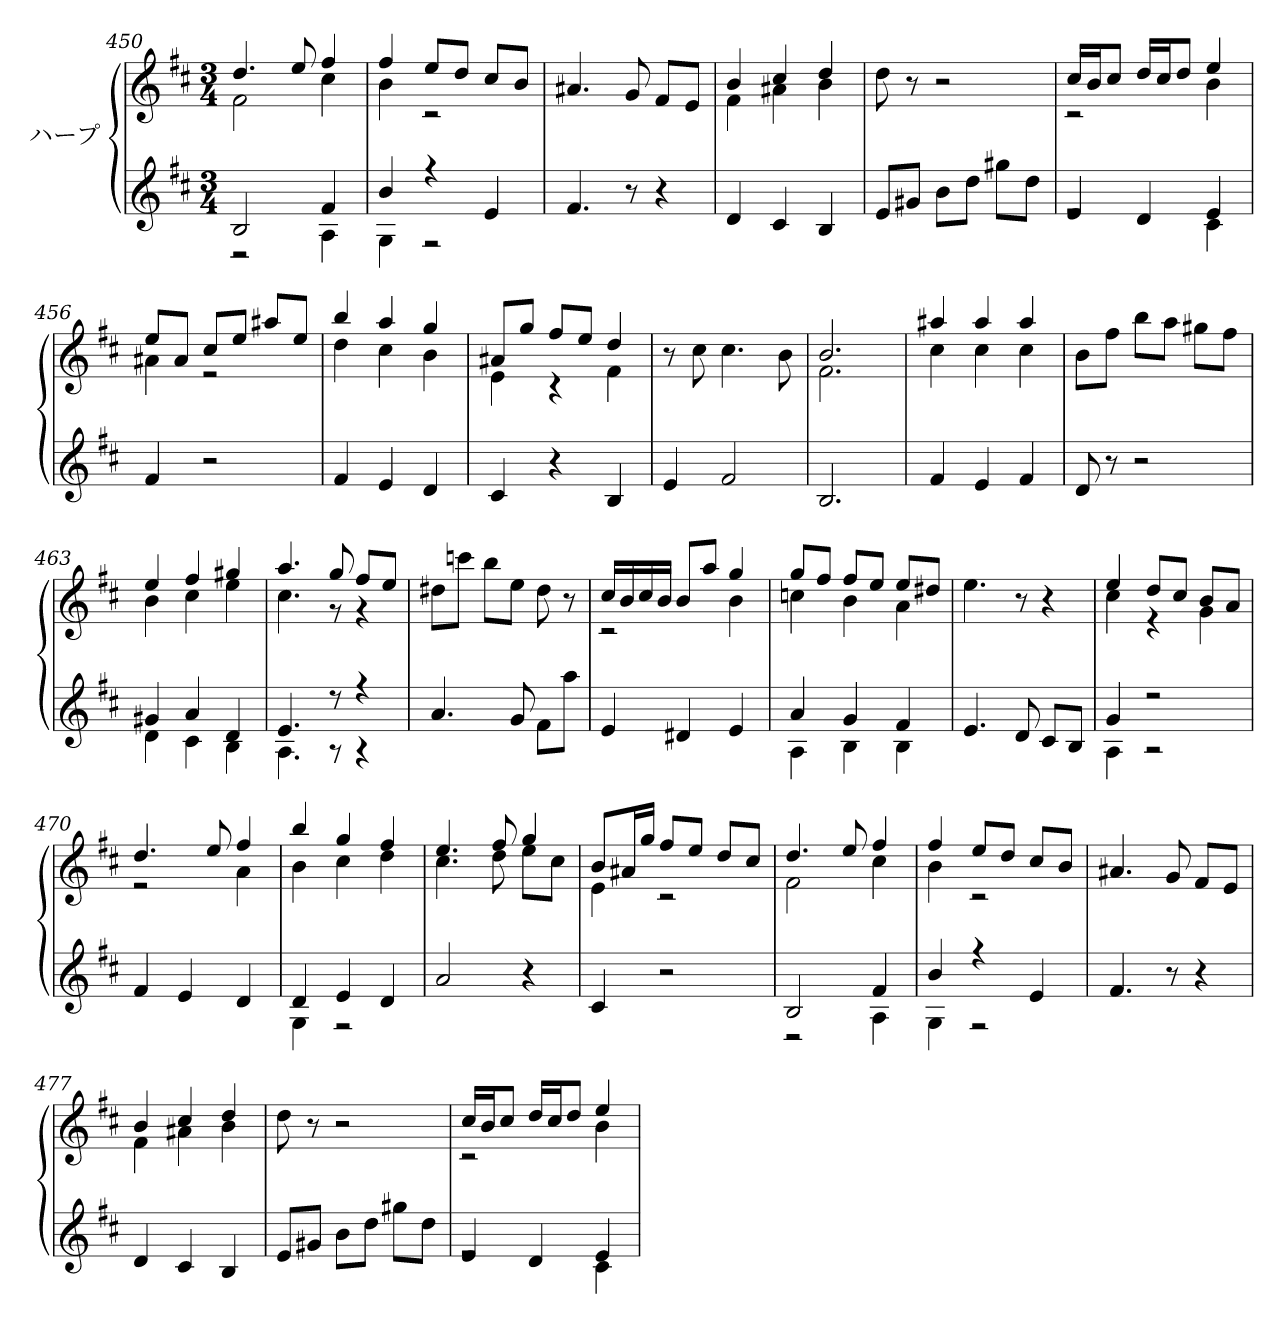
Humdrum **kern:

**kern	**kern
*part1	*part1
*staff2	*staff1
*I"ハープ	*
*clefG2	*clefG2
*k[f#c#]	*k[f#c#]
*M3/4	*M3/4
=450	=450
*^	*^
2B/	2r	4.dd/	2f#\
.	.	8ee/	.
4f#/	4A\	4ff#/	4cc#\
=451	=451	=451	=451
4b/	4G\	4ff#/	4b\
4r	2r	8ee/L	2r
.	.	8dd/J	.
4e/	.	8cc#/L	.
.	.	8b/J	.
*v	*v	*	*
*	*v	*v
!!LO:LB:g=z
=452	=452
4.f#/	4.a#X/
8r	8g/
4r	8f#/L
.	8e/J
=453	=453
*	*^
4d/	4b/	4f#\
4c#/	4cc#/	4a#X\
4B/	4dd/	4b\
*	*v	*v
=454	=454
8e/L	8dd\
8g#X/J	8r
8b\L	2r
8dd\J	.
8gg#X\L	.
8dd\J	.
=455	=455
*^	*^
4e/	2re	16cc#/LL	2r
.	.	16b/J	.
.	.	8cc#/J	.
4d/	.	16dd/LL	.
.	.	16cc#/J	.
.	.	8dd/J	.
4e/	4c#\	4ee/	4b\
*v	*v	*	*
=456	=456	=456
4f#/	8ee/L	4a#X\
.	8a#/J	.
2r	8cc#/L	2r
.	8ee/J	.
.	8aa#X/L	.
.	8ee/J	.
=457	=457	=457
4f#/	4bb/	4dd\
4e/	4aa/	4cc#\
4d/	4gg/	4b\
=458	=458	=458
4c#/	8a#X/L	4e\
.	8gg/J	.
4r	8ff#/L	4r
.	8ee/J	.
4B/	4dd/	4f#\
*	*v	*v
!!LO:LB:g=z
=459	=459
4e/	8r
.	8cc#\
2f#/	4.cc#\
.	8b\
=460	=460
*	*^
2.B/	2.b/	2.f#\
=461	=461	=461
4f#/	4aa#X/	4cc#\
4e/	4aa#/	4cc#\
4f#/	4aa#/	4cc#\
*	*v	*v
=462	=462
8d/	8b\L
8r	8ff#\J
2r	8bb\L
.	8aa\J
.	8gg#X\L
.	8ff#\J
=463	=463
*^	*^
4g#X/	4d\	4ee/	4b\
4a/	4c#\	4ff#/	4cc#\
4d/	4B\	4gg#X/	4ee\
=464	=464	=464	=464
4.e/	4.A\	4.aa/	4.cc#\
8r	8r	8gg/	8r
4r	4r	8ff#/L	4r
.	.	8ee/J	.
*v	*v	*	*
*	*v	*v
=465	=465
4.a/	8dd#X\L
.	8cccn\J
.	8bb\L
8g/	8ee\J
8f#\L	8dd#\
8aa\J	8r
=466	=466
*	*^
4e/	16cc#/LL	2r
.	16b/	.
.	16cc#/	.
.	16b/JJ	.
4d#X/	8b/L	.
.	8aa/J	.
4e/	4gg/	4b\
!!LO:PB:g=z	!!
=467	=467	=467
*^	*	*
4a/	4A\	8gg/L	4ccn\
.	.	8ff#/J	.
4g/	4B\	8ff#/L	4b\
.	.	8ee/J	.
4f#/	4B\	8ee/L	4a\
.	.	8dd#X/J	.
*v	*v	*	*
*	*v	*v
=468	=468
4.e/	4.ee\
8d/	8r
8c#/L	4r
8B/J	.
=469	=469
*^	*^
4g/	4A\	4ee/	4cc#\
2r	2r	8dd/L	4r
.	.	8cc#/J	.
.	.	8b/L	4g\
.	.	8a/J	.
*v	*v	*	*
=470	=470	=470
4f#/	4.dd/	2r
4e/	.	.
.	8ee/	.
4d/	4ff#/	4a\
=471	=471	=471
*^	*	*
4d/	4G\	4bb/	4b\
4e/	2r	4gg/	4cc#\
4d/	.	4ff#/	4dd\
*v	*v	*	*
=472	=472	=472
2a/	4.ee/	4.cc#\
.	8ff#/	8dd\
4r	4gg/	8ee\L
.	.	8cc#\J
=473	=473	=473
4c#/	8b/L	4e\
.	16a#X/L	.
.	16gg/JJ	.
2r	8ff#/L	2r
.	8ee/J	.
.	8dd/L	.
.	8cc#/J	.
=474	=474	=474
*^	*	*
2B/	2r	4.dd/	2f#\
.	.	8ee/	.
4f#/	4A\	4ff#/	4cc#\
!!LO:LB:g=z	!!
=475	=475	=475	=475
4b/	4G\	4ff#/	4b\
4r	2r	8ee/L	2r
.	.	8dd/J	.
4e/	.	8cc#/L	.
.	.	8b/J	.
*v	*v	*	*
*	*v	*v
=476	=476
4.f#/	4.a#X/
8r	8g/
4r	8f#/L
.	8e/J
=477	=477
*	*^
4d/	4b/	4f#\
4c#/	4cc#/	4a#X\
4B/	4dd/	4b\
*	*v	*v
=478	=478
8e/L	8dd\
8g#X/J	8r
8b\L	2r
8dd\J	.
8gg#X\L	.
8dd\J	.
=479	=479
*^	*^
4e/	2re	16cc#/LL	2r
.	.	16b/J	.
.	.	8cc#/J	.
4d/	.	16dd/LL	.
.	.	16cc#/J	.
.	.	8dd/J	.
4e/	4c#\	4ee/	4b\
*v	*v	*	*
*	*v	*v
=	=
*-	*-
